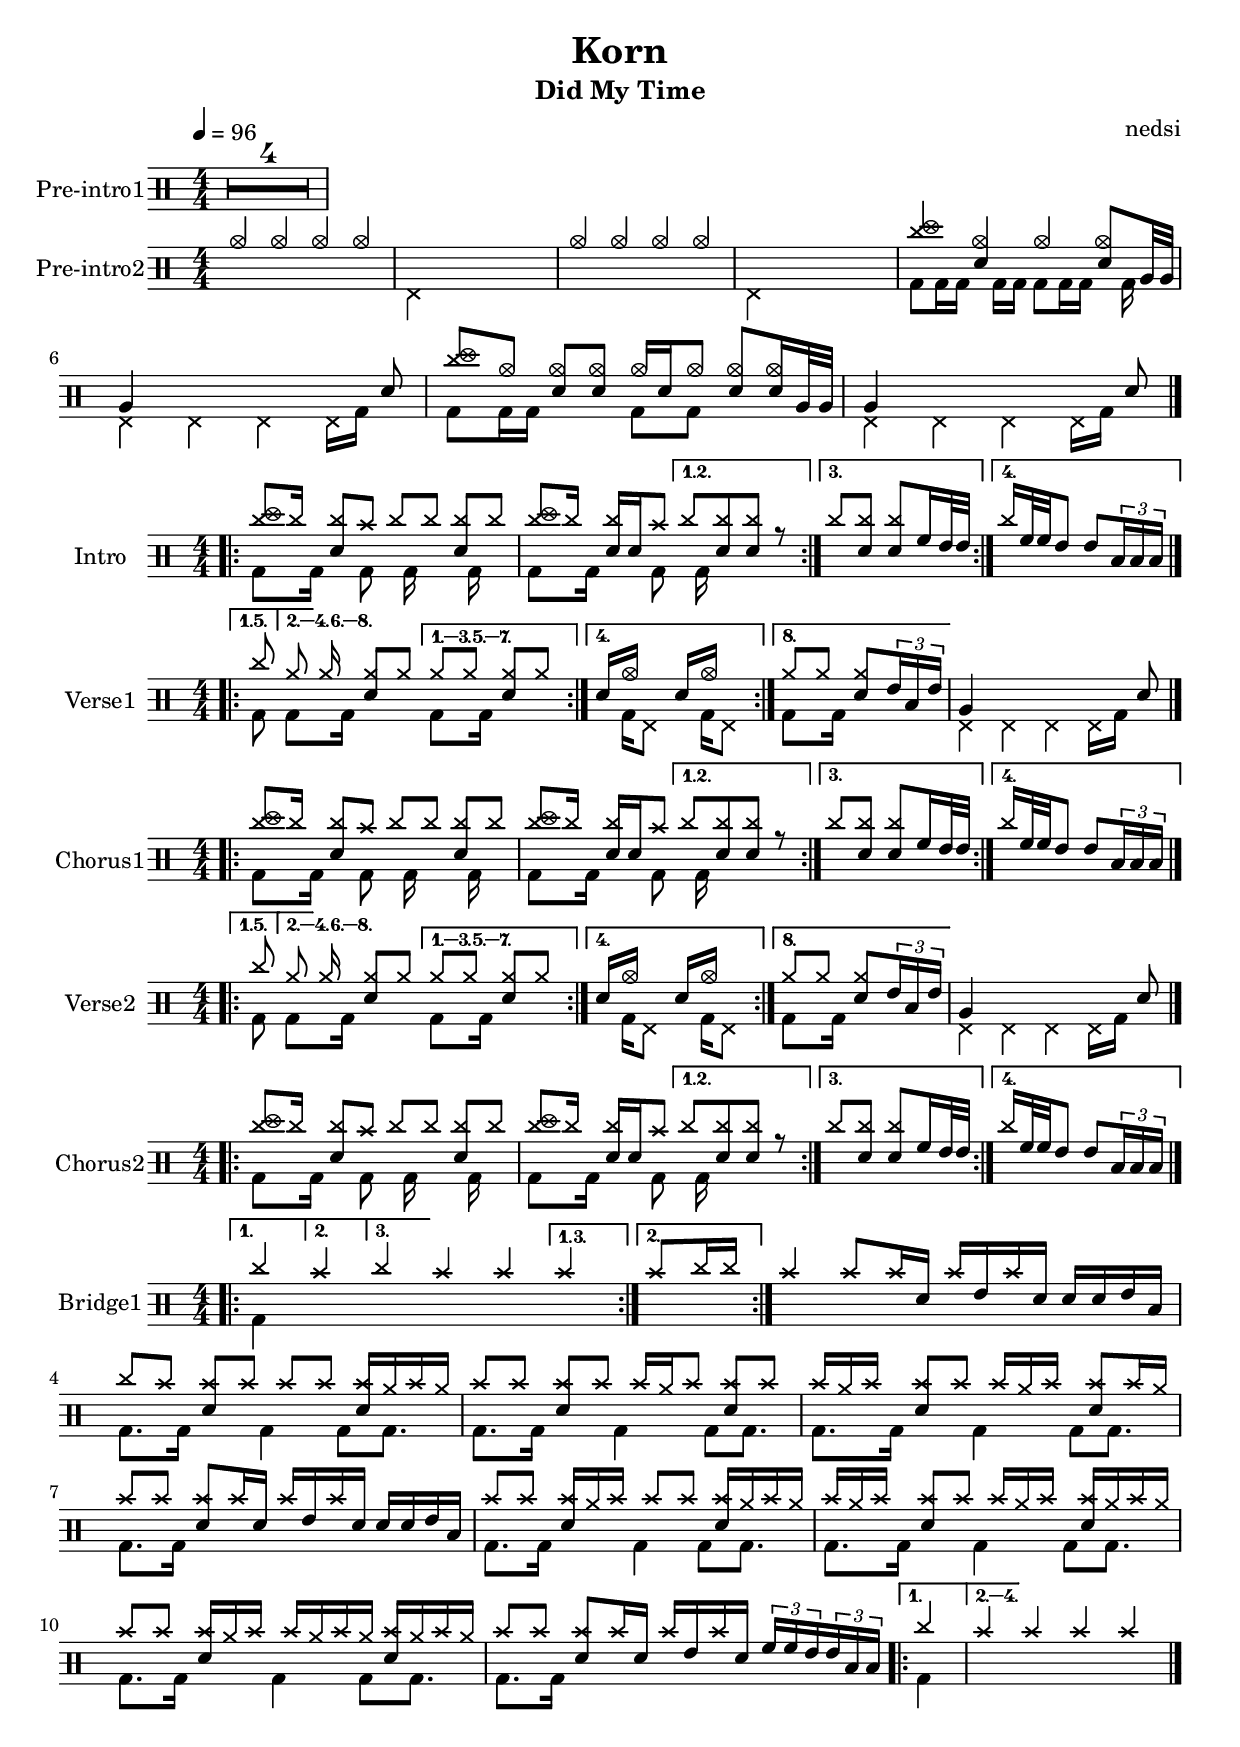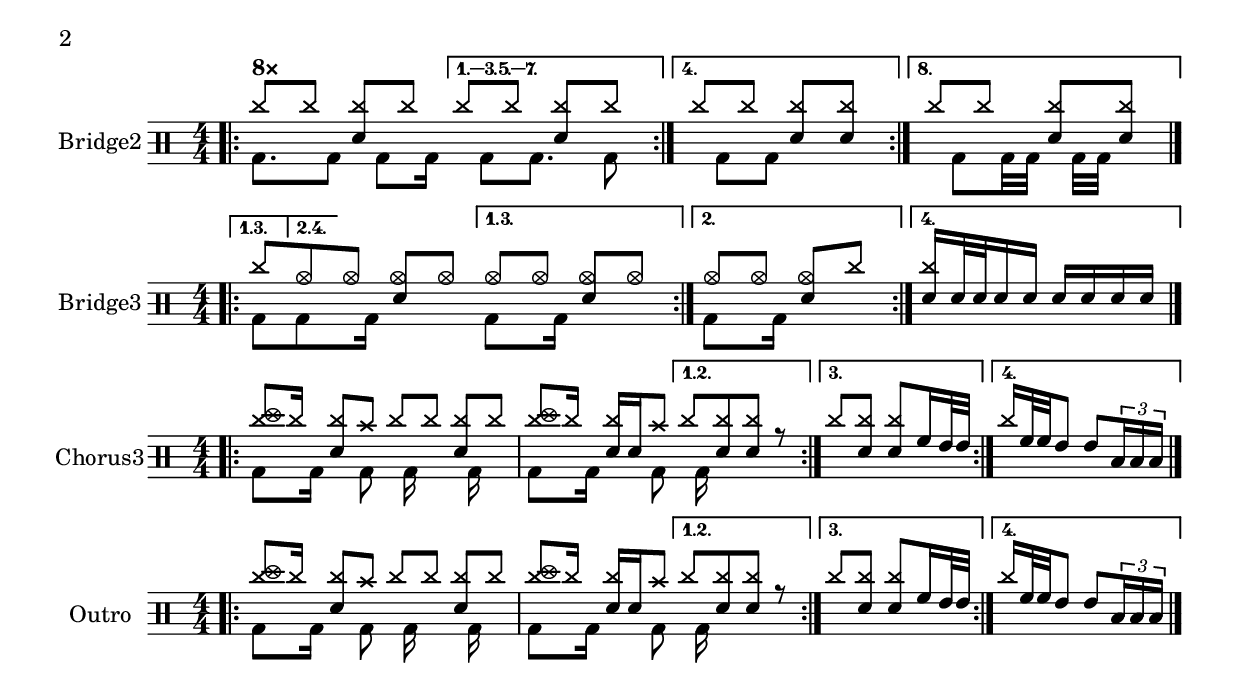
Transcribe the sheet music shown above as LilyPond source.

\version "2.24.3"
\include "definitions.ly"

\layout{
  \set DrumStaff.drumStyleTable = #(alist->hash-table custom-notes)
}

\header {
  title = "Korn"
  subtitle = "Did My Time"
  composer = "nedsi"
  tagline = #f
}

% Custom markup to create vertical space after header
\markup {
  \vspace #-1
}

\score {
  \new DrumStaff {
    \override Score.MetronomeMark.outside-staff-horizontal-padding = 1
    \tempo 4 = 96
    \set DrumStaff.instrumentName = #"Pre-intro1"
    \new DrumVoice = "hands" {
      \numericTimeSignature
      \voiceOne
      \drummode {
        \compressEmptyMeasures
        \override MultiMeasureRest.expand-limit = 1
        R1*4
      }
    }
  }
}

\score {
  <<
    \new DrumStaff {
      \set DrumStaff.instrumentName = #"Pre-intro2"
      <<
        \new DrumVoice = "hands" {
          \numericTimeSignature
          \voiceOne
          \drummode {
            \repeat unfold 2 {
              hho4 hho hho hho
              s1
            }
            <cymc cymch>4 <hho sn> hho <hho sn>8[ s16 tomfl32 tomfl]
            \break
            tomfl4 s2 s8 sn
            <cymc cymch>8[ hho] <hho sn> <hho sn> hho16 sn hho8 <hho sn>8 <hho sn>16 tomfl32 tomfl
            tomfl4 s2 s8 sn
          }
          \bar "|."
        }
        \new DrumVoice = "feet" {
          \voiceTwo
          \drummode {
            \repeat unfold 2 {
              s1
              hhp4 s2.
            }
            bd8 bd16 bd s8 bd16 bd bd8 bd16 bd s8 bd16 s
            hhp4 hhp hhp hhp16 bd s8
            bd8 bd16 bd s4 bd8 bd s4
            hhp4 hhp hhp hhp16 bd s8
          }
        }
      >>
    }
  >>
}

\score {
  <<
    \new DrumStaff {
      \set DrumStaff.instrumentName = #"Intro"
      <<
        \new DrumVoice = "hands" {
          \numericTimeSignature
          \voiceOne
          \bar ".|:-|"
          \repeat volta 4 {
            \drummode {
              <cymc cymch>8 cymc16 s <cymc sn>8 cymr cymc[ cymc] <cymc sn> cymc
              <cymc cymch>8 cymc16 s <cymc sn>16 sn cymr8
              \alternative {
                \volta 1,2 {
                  cymc8 <cymc sn> <cymc sn> r
                }
                \volta 3 {
                  cymc8 <cymc sn> <cymc sn>8 tomh16 toml32 toml
                }
                \volta 4 {
                  cymc16[ tomh32 tomh toml8] toml8[\tuplet 3/2 { \repeat unfold 3 { tomfh16 }}]
                  % add sticking here (check how)
                }
              }
            }
          }
          \bar "|."
        }
        \new DrumVoice = "feet" {
          \voiceTwo
          \repeat volta 4 {
            \drummode {
              bd8[ s16 bd] s8 bd s16 bd s8 s16 bd s8
              bd8[ s16 bd] s8 bd s16 bd s4.
            }
          }
        }
      >>
    }
  >>
}

\score {
  <<
    \new DrumStaff {
      \set DrumStaff.instrumentName = #"Verse1"
      <<
        \new DrumVoice = "hands" {
          \numericTimeSignature
          \voiceOne
          \bar ".|:-|"
          \repeat volta 8 {
            \drummode {
              \alternative {
                \volta 1,5 {
                  cymc8
                }
                \volta 2,3,4,6,7,8 {
                  hh8
                }
              }
              hh16 s <hh sn>8 hh
              \alternative {
                \volta 1,2,3,5,6,7 {
                  hh[ hh8] <hh sn> hh
                }
                \volta 4 {
                  \repeat unfold 2 { sn16 hho s8 }
                }
                \volta 8 {
                  hh[ hh8] <hh sn> \tuplet 3/2 { toml16 tomfh toml }
                }
              }
            }
          }
          \drummode {
            tomfl4 s2 s8 sn
          }
          \bar "|."
        }
        \new DrumVoice = "feet" {
          \voiceTwo
          \repeat volta 8 {
            \drummode {
              \alternative {
                \volta 1,5 {
                  bd8
                }
                \volta 2,3,4,6,7,8 {
                  bd8
                }
              }
              [ s16 bd] s4
              \alternative {
                \volta 1,2,3,5,6,7 {
                  bd8[ s16 bd] s4
                }
                \volta 4 {
                  \repeat unfold 2 { s16 bd hhp8 }
                }
                \volta 8 {
                  bd8[ s16 bd] s4
                }
              }
            }
          }
          \drummode {
            hhp4 hhp hhp hhp16 bd s8
          }
        }
      >>
    }
  >>
}

\score {
  <<
    \new DrumStaff {
      \set DrumStaff.instrumentName = #"Chorus1"
      <<
        \new DrumVoice = "hands" {
          \numericTimeSignature
          \voiceOne
          \bar ".|:-|"
          \repeat volta 4 {
            \drummode {
              <cymc cymch>8 cymc16 s <cymc sn>8 cymr cymc[ cymc] <cymc sn> cymc
              <cymc cymch>8 cymc16 s <cymc sn>16 sn cymr8
              \alternative {
                \volta 1,2 {
                  cymc8 <cymc sn> <cymc sn> r
                }
                \volta 3 {
                  cymc8 <cymc sn> <cymc sn>8 tomh16 toml32 toml
                }
                \volta 4 {
                  cymc16[ tomh32 tomh toml8] toml8[\tuplet 3/2 { \repeat unfold 3 { tomfh16 }}]
                  % add sticking here (check how)
                }
              }
            }
          }
          \bar "|."
        }
        \new DrumVoice = "feet" {
          \voiceTwo
          \repeat volta 4 {
            \drummode {
              bd8[ s16 bd] s8 bd s16 bd s8 s16 bd s8
              bd8[ s16 bd] s8 bd s16 bd s4.
            }
          }
        }
      >>
    }
  >>
}

\score {
  <<
    \new DrumStaff {
      \set DrumStaff.instrumentName = #"Verse2"
      <<
        \new DrumVoice = "hands" {
          \numericTimeSignature
          \voiceOne
          \bar ".|:-|"
          \repeat volta 8 {
            \drummode {
              \alternative {
                \volta 1,5 {
                  cymc8
                }
                \volta 2,3,4,6,7,8 {
                  hh8
                }
              }
              hh16 s <hh sn>8 hh
              \alternative {
                \volta 1,2,3,5,6,7 {
                  hh[ hh8] <hh sn> hh
                }
                \volta 4 {
                  \repeat unfold 2 { sn16 hho s8 }
                }
                \volta 8 {
                  hh[ hh8] <hh sn> \tuplet 3/2 { toml16 tomfh toml }
                }
              }
            }
          }
          \drummode {
            tomfl4 s2 s8 sn
          }
          \bar "|."
        }
        \new DrumVoice = "feet" {
          \voiceTwo
          \repeat volta 8 {
            \drummode {
              \alternative {
                \volta 1,5 {
                  bd8
                }
                \volta 2,3,4,6,7,8 {
                  bd8
                }
              }
              [ s16 bd] s4
              \alternative {
                \volta 1,2,3,5,6,7 {
                  bd8[ s16 bd] s4
                }
                \volta 4 {
                  \repeat unfold 2 { s16 bd hhp8 }
                }
                \volta 8 {
                  bd8[ s16 bd] s4
                }
              }
            }
          }
          \drummode {
            hhp4 hhp hhp hhp16 bd s8
          }
        }
      >>
    }
  >>
}

\score {
  <<
    \new DrumStaff {
      \set DrumStaff.instrumentName = #"Chorus2"
      <<
        \new DrumVoice = "hands" {
          \numericTimeSignature
          \voiceOne
          \bar ".|:-|"
          \repeat volta 4 {
            \drummode {
              <cymc cymch>8 cymc16 s <cymc sn>8 cymr cymc[ cymc] <cymc sn> cymc
              <cymc cymch>8 cymc16 s <cymc sn>16 sn cymr8
              \alternative {
                \volta 1,2 {
                  cymc8 <cymc sn> <cymc sn> r
                }
                \volta 3 {
                  cymc8 <cymc sn> <cymc sn>8 tomh16 toml32 toml
                }
                \volta 4 {
                  cymc16[ tomh32 tomh toml8] toml8[\tuplet 3/2 { \repeat unfold 3 { tomfh16 }}]
                  % add sticking here (check how)
                }
              }
            }
          }
          \bar "|."
        }
        \new DrumVoice = "feet" {
          \voiceTwo
          \repeat volta 4 {
            \drummode {
              bd8[ s16 bd] s8 bd s16 bd s8 s16 bd s8
              bd8[ s16 bd] s8 bd s16 bd s4.
            }
          }
        }
      >>
    }
  >>
}

\score {
  <<
    \new DrumStaff {
      \set DrumStaff.instrumentName = #"Bridge1"
      <<
        \new DrumVoice = "hands" {
          \numericTimeSignature
          \voiceOne
          \bar ".|:-|"
          \repeat volta 3 {
            \drummode {
              \alternative {
                \volta 1 {
                  cymc4
                }
                \volta 2 {
                  cymr4
                }
                \volta 3 {
                  cymc4
                }
              }
              cymr cymr
              \alternative {
                \volta 1,3 {
                  cymr
                }
                \volta 2 {
                  cymr8 cymc16 cymc
                }
              }
            }
          }
          \drummode {
            cymr4 cymr8 cymr16 sn cymr toml cymr sn sn sn toml tomfh
            cymc8[ cymr] <cymr sn> cymr cymr cymr <cymr sn>16 hh cymr hh
            cymr8[ cymr] <cymr sn> cymr cymr16 hh cymr8 <cymr sn> cymr
            cymr16 hh cymr s <cymr sn>8 cymr cymr16 hh cymr s16 <cymr sn>8 cymr16 hh
            cymr8 cymr <cymr sn> cymr16 sn cymr toml cymr sn sn sn toml tomfh
            cymr8[ cymr] <cymr sn>16 hh cymr s cymr8 cymr <cymr sn>16 hh cymr hh
            cymr16 hh cymr s <cymr sn>8 cymr cymr16 hh cymr s <cymr sn> hh cymr hh
            cymr8[ cymr] <cymr sn>16 hh cymr s cymr hh cymr hh <cymr sn> hh cymr hh
            cymr8 cymr <cymr sn> cymr16 sn cymr toml cymr sn \tuplet 3/2 { tomh tomh toml } \tuplet 3/2 { toml tomfh tomfh }
          }
          \repeat volta 4 {
            \drummode {
              \alternative {
                \volta 1 {
                  cymc4
                }
                \volta 2,3,4 {
                  cymr4
                }
              }
              cymr cymr cymr
            }
          }
          \bar "|."
        }
        \new DrumVoice = "feet" {
          \voiceTwo
          \repeat volta 3 {
            \drummode {
              \alternative {
                \volta 1 {
                  bd4
                }
                \volta 2 {
                  s4
                }
                \volta 3 {
                  s4
                }
              }
              s2
              \alternative {
                \volta 1,3 {
                  s4
                }
                \volta 2 {
                  s4
                }
              }
            }
          }
          \drummode {
            s1
            \repeat unfold 2 {
              \repeat unfold 3 { bd8. bd16 s8. bd4 bd8 bd8. }
              bd8. bd16 s2.
            }
          }
          \repeat volta 4 {
            \drummode {
              \alternative {
                \volta 1 {
                  bd4
                }
                \volta 2,3,4 {
                  s4
                }
              }
              s2.
            }
          }
        }
      >>
    }
  >>
}

\score {
  \layout{ ragged-right = ##f }
  <<
    \new DrumStaff {
      \set DrumStaff.instrumentName = #"Bridge2"
      <<
        \new DrumVoice = "hands" {
          \numericTimeSignature
          \voiceOne
          \bar ".|:-|"
          <>^\markup \bold "8×"
          \repeat volta 8 {
            \drummode {
              cymc8[ cymc] <cymc sn>[ cymc]
              \alternative {
                \volta 1,2,3,5,6,7 {
                  cymc8[ cymc] <cymc sn>[ cymc]
                }
                \volta 4 {
                  cymc8[ cymc] <cymc sn>[ <cymc sn>]
                }
                \volta 8 {
                  cymc8[ cymc] <cymc sn>[ <cymc sn>]
                }
              }
            }
          }
          \bar "|."
        }
        \new DrumVoice = "feet" {
          \voiceTwo
          \repeat volta 8 {
            \drummode {
              bd8.[ bd8] bd[ bd16]
              \alternative {
                \volta 1,2,3,5,6,7 {
                  s16 bd8[ bd8.] bd8
                }
                \volta 4 {
                  s16 bd8[ bd] s8.
                }
                \volta 8 {
                  s16 bd8[ bd32 bd] s16 bd32[ bd]
                }
              }
            }
          }
        }
      >>
    }
  >>
}

\score {
  \layout{ ragged-right = ##f }
  <<
    \new DrumStaff {
      \set DrumStaff.instrumentName = #"Bridge3"
      <<
        \new DrumVoice = "hands" {
          \numericTimeSignature
          \voiceOne
          \bar ".|:-|"
          \repeat volta 4 {
            \drummode {
              \alternative {
                \volta 1,3 {
                  cymc8[
                }
                \volta 2,4 {
                  hho8[
                }
              }
              hho] <hho sn>[ hho]
              \alternative {
                \volta 1,3 {
                  hho[ hho] <hho sn>[ hho]
                }
                \volta 2 {
                  hho[ hho] <hho sn>[ cymc]
                }
                \volta 4 {
                  <cymc sn>16 sn32 sn sn16 sn \repeat unfold 4 { sn }
                }
              }
            }
          }
          \bar "|."
        }
        \new DrumVoice = "feet" {
          \voiceTwo
          \repeat volta 4 {
            \drummode {
              \alternative {
                \volta 1,3 {
                  bd8[
                }
                \volta 2,4 {
                  bd8[
                }
              }
              s16 bd] s4
              \alternative {
                \volta 1,3 {
                  bd8[ s16 bd] s4
                }
                \volta 2 {
                  bd8[ s16 bd] s4
                }
                \volta 4 {
                  s2
                }
              }
            }
          }
        }
      >>
    }
  >>
}

%TODO: continue here
\score {
  <<
    \new DrumStaff {
      \set DrumStaff.instrumentName = #"Chorus3"
      <<
        \new DrumVoice = "hands" {
          \numericTimeSignature
          \voiceOne
          \bar ".|:-|"
          \repeat volta 4 {
            \drummode {
              <cymc cymch>8 cymc16 s <cymc sn>8 cymr cymc[ cymc] <cymc sn> cymc
              <cymc cymch>8 cymc16 s <cymc sn>16 sn cymr8
              \alternative {
                \volta 1,2 {
                  cymc8 <cymc sn> <cymc sn> r
                }
                \volta 3 {
                  cymc8 <cymc sn> <cymc sn>8 tomh16 toml32 toml
                }
                \volta 4 {
                  cymc16[ tomh32 tomh toml8] toml8[\tuplet 3/2 { \repeat unfold 3 { tomfh16 }}]
                  % add sticking here (check how)
                }
              }
            }
          }
          \bar "|."
        }
        \new DrumVoice = "feet" {
          \voiceTwo
          \repeat volta 4 {
            \drummode {
              bd8[ s16 bd] s8 bd s16 bd s8 s16 bd s8
              bd8[ s16 bd] s8 bd s16 bd s4.
            }
          }
        }
      >>
    }
  >>
}

\score {
  <<
    \new DrumStaff {
      \set DrumStaff.instrumentName = #"Outro"
      <<
        \new DrumVoice = "hands" {
          \numericTimeSignature
          \voiceOne
          \bar ".|:-|"
          \repeat volta 4 {
            \drummode {
              <cymc cymch>8 cymc16 s <cymc sn>8 cymr cymc[ cymc] <cymc sn> cymc
              <cymc cymch>8 cymc16 s <cymc sn>16 sn cymr8
              \alternative {
                \volta 1,2 {
                  cymc8 <cymc sn> <cymc sn> r
                }
                \volta 3 {
                  cymc8 <cymc sn> <cymc sn>8 tomh16 toml32 toml
                }
                \volta 4 {
                  cymc16[ tomh32 tomh toml8] toml8[\tuplet 3/2 { \repeat unfold 3 { tomfh16 }}]
                  % add sticking here (check how)
                }
              }
            }
          }
          \bar "|."
        }
        \new DrumVoice = "feet" {
          \voiceTwo
          \repeat volta 4 {
            \drummode {
              bd8[ s16 bd] s8 bd s16 bd s8 s16 bd s8
              bd8[ s16 bd] s8 bd s16 bd s4.
            }
          }
        }
      >>
    }
  >>
}
